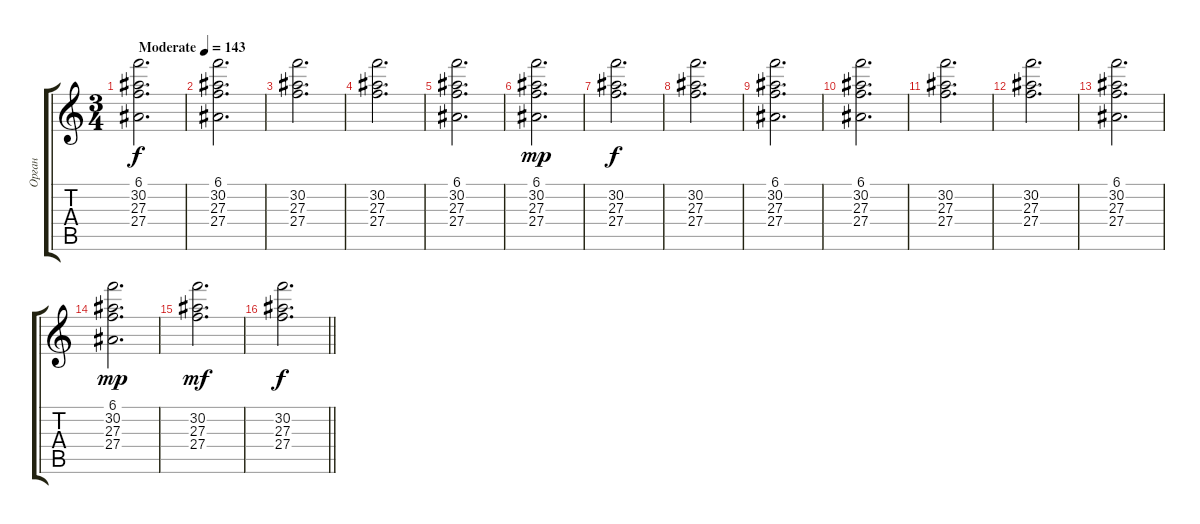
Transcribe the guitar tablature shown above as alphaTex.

\track ("Орган" "Орган") {instrument rockorgan}
\staff {score tabs}
\tuning (E4 B3 G3 D3 A2 E2) {hide}
\ts (3 4)
\tempo (143 "Moderate")
\clef g2
\ks c
(6.1 30.2 27.3 27.4).2{d dy f instrument rockorgan} |
(6.1 30.2 27.3 27.4).2{d} |
(30.2 27.3 27.4).2{d} |
(30.2 27.3 27.4).2{d} |
(6.1 30.2 27.3 27.4).2{d} |
(6.1 30.2 27.3 27.4).2{d dy mp} |
(30.2 27.3 27.4).2{d dy f} |
(30.2 27.3 27.4).2{d} |
(6.1 30.2 27.3 27.4).2{d} |
(6.1 30.2 27.3 27.4).2{d} |
(30.2 27.3 27.4).2{d} |
(30.2 27.3 27.4).2{d} |
(6.1 30.2 27.3 27.4).2{d} |
(6.1 30.2 27.3 27.4).2{d dy mp} |
(30.2 27.3 27.4).2{d dy mf} |
\barLineRight lightlight
(30.2 27.3 27.4).2{d dy f}
